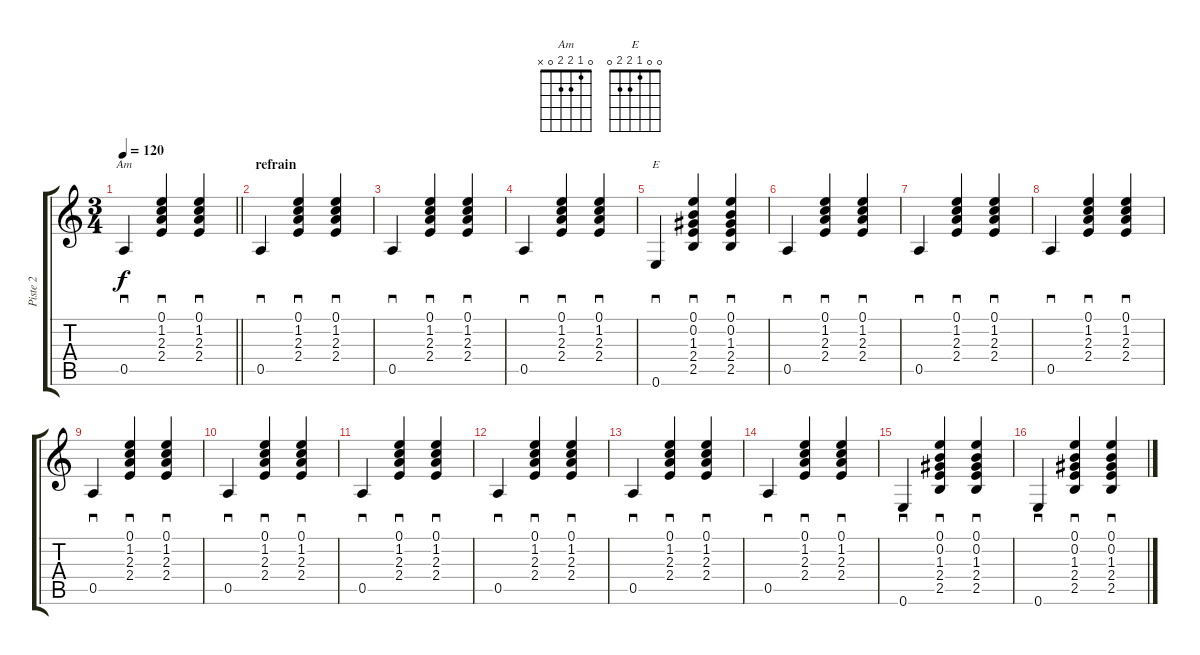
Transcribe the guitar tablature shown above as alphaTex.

\track ("Piste 2" "Piste 2") {instrument acousticguitarsteel}
\staff {score tabs}
\tuning (E4 B3 G3 D3 A2 E2) {hide}
\chord ("Am" 0 1 2 2 0 x)
\chord ("E" 0 0 1 2 2 0)
\ts (3 4)
\tempo 120
\clef g2
\barLineRight lightlight
\ks c
0.5.4{sd ch "Am" dy f} (0.1 1.2 2.3 2.4).4{sd} (0.1 1.2 2.3 2.4).4{sd} |
\section ("" "refrain")
0.5.4{sd} (0.1 1.2 2.3 2.4).4{sd} (0.1 1.2 2.3 2.4).4{sd} |
0.5.4{sd} (0.1 1.2 2.3 2.4).4{sd} (0.1 1.2 2.3 2.4).4{sd} |
0.5.4{sd} (0.1 1.2 2.3 2.4).4{sd} (0.1 1.2 2.3 2.4).4{sd} |
0.6.4{sd ch "E"} (0.1 0.2 1.3 2.4 2.5).4{sd} (0.1 0.2 1.3 2.4 2.5).4{sd} |
0.5.4{sd} (0.1 1.2 2.3 2.4).4{sd} (0.1 1.2 2.3 2.4).4{sd} |
0.5.4{sd} (0.1 1.2 2.3 2.4).4{sd} (0.1 1.2 2.3 2.4).4{sd} |
0.5.4{sd} (0.1 1.2 2.3 2.4).4{sd} (0.1 1.2 2.3 2.4).4{sd} |
0.5.4{sd} (0.1 1.2 2.3 2.4).4{sd} (0.1 1.2 2.3 2.4).4{sd} |
0.5.4{sd} (0.1 1.2 2.3 2.4).4{sd} (0.1 1.2 2.3 2.4).4{sd} |
0.5.4{sd} (0.1 1.2 2.3 2.4).4{sd} (0.1 1.2 2.3 2.4).4{sd} |
0.5.4{sd} (0.1 1.2 2.3 2.4).4{sd} (0.1 1.2 2.3 2.4).4{sd} |
0.5.4{sd} (0.1 1.2 2.3 2.4).4{sd} (0.1 1.2 2.3 2.4).4{sd} |
0.5.4{sd} (0.1 1.2 2.3 2.4).4{sd} (0.1 1.2 2.3 2.4).4{sd} |
0.6.4{sd} (0.1 0.2 1.3 2.4 2.5).4{sd} (0.1 0.2 1.3 2.4 2.5).4{sd} |
0.6.4{sd} (0.1 0.2 1.3 2.4 2.5).4{sd} (0.1 0.2 1.3 2.4 2.5).4{sd}
